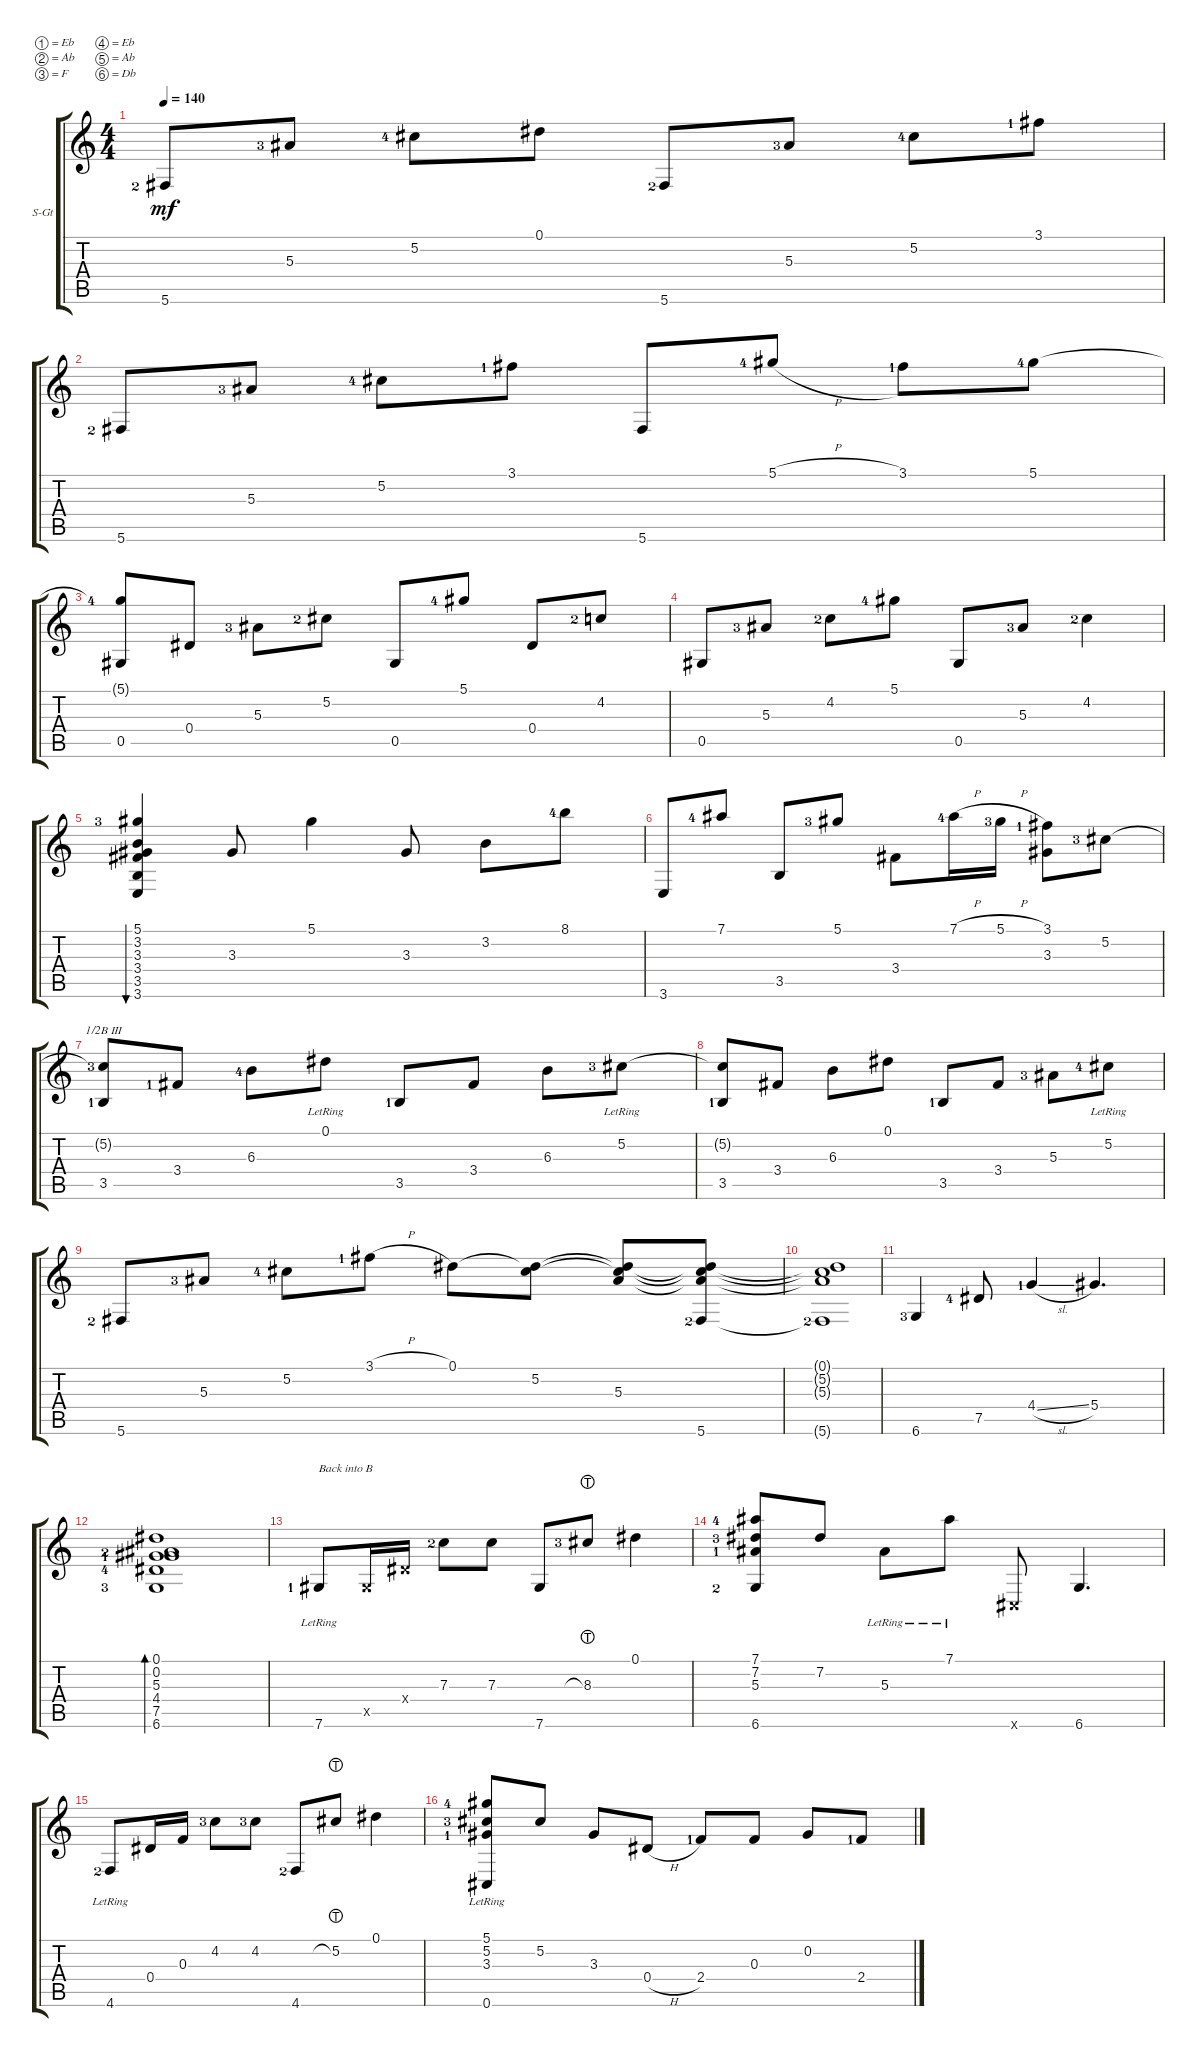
\defaultSystemsLayout 4
\bracketExtendMode groupsimilarinstruments
\firstSystemTrackNameOrientation horizontal
\otherSystemsTrackNameOrientation horizontal
\track ("Steel Guitar" "S-Gt") {instrument acousticguitarsteel}
\staff {score tabs}
\tuning (Eb4 Ab3 F3 Eb3 Ab2 Db2)
\ts (4 4)
\tempo 140
\clef g2
\scale
0.243097
\ks c
5.6{lf 3}.8{dy mf} 5.3{lf 4}.8 5.2{lf 5}.8 0.1.8 5.6{lf 3}.8 5.3{lf 4}.8 5.2{lf 5}.8 3.1{lf 2}.8 |
\scale
0.255477 5.6{lf 3}.8 5.3{lf 4}.8 5.2{lf 5}.8 3.1{lf 2}.8 5.6.8 5.1{h lf 5}.8 3.1{lf 2}.8 5.1{lf 5}.8 |
\scale
0.258332 (0.5 5.1{t lf 5}).8 0.4.8 5.3{lf 4}.8 5.2{lf 3}.8 0.5.8 5.1{lf 5}.8 0.4.8 4.2{lf 3}.8 |
\scale
0.242936 0.5.8 5.3{lf 4}.8 4.2{lf 3}.8 5.1{lf 5}.8 0.5.8 5.3{lf 4}.8 4.2{lf 3}.4 |
\scale
0.231685 (3.6 3.5 3.4 5.1{lf 4} 3.2 3.3).4{bu 240} 3.3.8 5.1.4 3.3.8 3.2.8 8.1{lf 5}.8 |
\scale
0.280697 3.6.8 7.1{lf 5}.8 3.5.8 5.1{lf 4}.8 3.4.8 7.1{h lf 5}.16 5.1{h lf 4}.16 (3.1{lf 2} 3.3).8 5.2{lf 4}.8 |
\scale
0.257344 (3.5{lf 2} 5.2{t lf 4}).8{barre (3 half)} 3.4{lf 2}.8 6.3{lf 5}.8 0.1{lr}.8 3.5{lf 2}.8 3.4.8 6.3.8 5.2{lr lf 4}.8 |
\scale
0.230193 (3.5{lf 2} 5.2{t}).8 3.4.8 6.3.8 0.1.8 3.5{lf 2}.8 3.4.8 5.3{lf 4}.8 5.2{lr lf 5}.8 |
\scale
0.439682 5.6{lf 3}.8 5.3{lf 4}.8 5.2{lf 5}.8 3.1{h lf 2}.8 0.1.8 (5.2 0.1{t}).8 (5.3 0.1{t} 5.2{t}).8 (5.6{lf 3} 0.1{t} 5.2{t} 5.3{t}).8 |
\scale
0.0690542 (5.6{t lf 3} 0.1{t} 5.2{t} 5.3{t}).1 |
\scale
0.264493 6.6{lf 4}.4 7.5{lf 5}.8 4.4{sl lf 2}.4 5.4.4{d} |
\scale
0.226108 (6.6{lf 4} 7.5{lf 5} 4.4{lf 2} 5.3{lf 3} 0.2 0.1).1{bd 253} |
\scale
0.303322 7.6{lr lf 2}.8{txt "Back into B"} 0.5{x}.16 0.4{x}.16 7.3{lf 3}.8 7.3.8 7.6.8 8.3{lht lf 4}.8 0.1.4 |
\scale
0.249881 (7.1{lf 5} 7.2{lf 4} 5.3{lf 2} 6.6{lf 3}).8 7.2.8 5.3{lr}.8 7.1{lr}.8 0.6{x}.8 6.6.4{d} |
\scale
0.239886 4.6{lr lf 3}.8 0.4.16 0.3.16 4.2{lf 4}.8 4.2{lf 4}.8 4.6{lf 3}.8 5.2{lht}.8 0.1.4 |
\scale
0.206897 (0.6 3.3{lf 2} 5.2{lf 4} 5.1{lr lf 5}).8 5.2.8 3.3.8 0.4{h}.8 2.4{lf 2}.8 0.3.8 0.2.8 2.4{sl lf 2}.8
